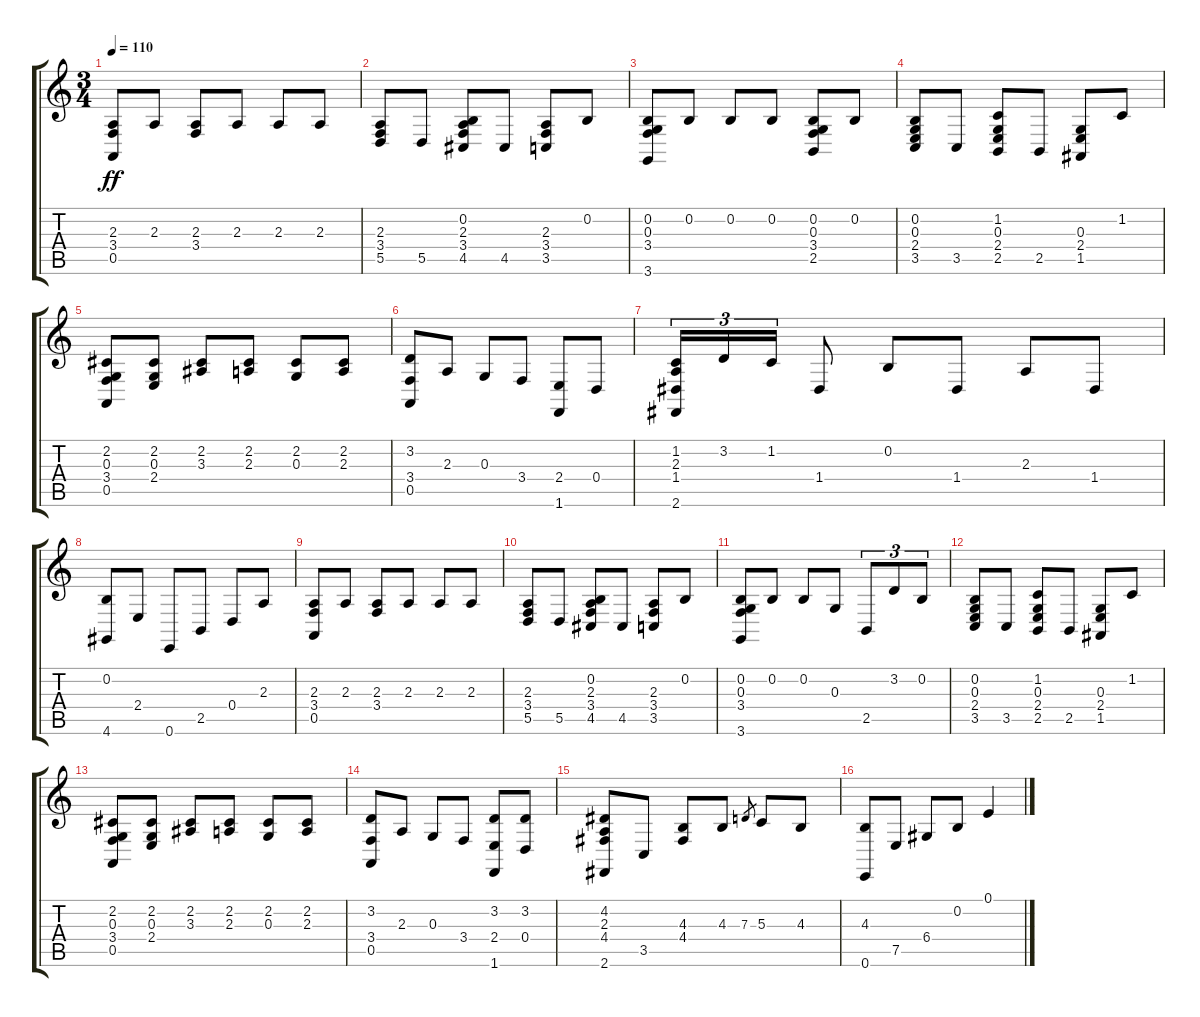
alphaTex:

\track "" {instrument stringensemble1}
\staff {score tabs}
\tuning (E4 B3 G3 D3 A2 E2) {hide}
\ts (3 4)
\tempo 110
\clef g2
\ks c
(2.3 3.4 0.5).8{dy ff} 2.3.8 (2.3 3.4).8 2.3.8 2.3.8 2.3.8 |
(2.3 3.4 5.5).8 5.5.8 (0.2 2.3 3.4 4.5).8 4.5.8 (2.3 3.4 3.5).8 0.2.8 |
(0.2 0.3 3.4 3.6).8 0.2.8 0.2.8 0.2.8 (0.2 0.3 3.4 2.5).8 0.2.8 |
(0.2 0.3 2.4 3.5).8 3.5.8 (1.2 0.3 2.4 2.5).8 2.5.8 (0.3 2.4 1.5).8 1.2.8 |
(2.2 0.3 3.4 0.5).8 (2.2 0.3 2.4).8 (2.2 3.3).8 (2.2 2.3).8 (2.2 0.3).8 (2.2 2.3).8 |
(3.2 3.4 0.5).8 2.3.8 0.3.8 3.4.8 (2.4 1.6).8 0.4.8 |
(1.2 2.3 1.4 2.6).16{tu (3 2)} 3.2.16{tu (3 2)} 1.2.16{tu (3 2)} 1.4.8 0.2.8 1.4.8 2.3.8 1.4.8 |
(0.2 4.6).8 2.4.8 0.6.8 2.5.8 0.4.8 2.3.8 |
(2.3 3.4 0.5).8 2.3.8 (2.3 3.4).8 2.3.8 2.3.8 2.3.8 |
(2.3 3.4 5.5).8 5.5.8 (0.2 2.3 3.4 4.5).8 4.5.8 (2.3 3.4 3.5).8 0.2.8 |
(0.2 0.3 3.4 3.6).8 0.2.8 0.2.8 0.3.8 2.5.8{tu (3 2)} 3.2.8{tu (3 2)} 0.2.8{tu (3 2)} |
(0.2 0.3 2.4 3.5).8 3.5.8 (1.2 0.3 2.4 2.5).8 2.5.8 (0.3 2.4 1.5).8 1.2.8 |
(2.2 0.3 3.4 0.5).8 (2.2 0.3 2.4).8 (2.2 3.3).8 (2.2 2.3).8 (2.2 0.3).8 (2.2 2.3).8 |
(3.2 3.4 0.5).8 2.3.8 0.3.8 3.4.8 (3.2 2.4 1.6).8 (3.2 0.4).8 |
(4.2 2.3 4.4 2.6).8 3.5.8 (4.3 4.4).8 4.3.8 7.3.8{gr} 5.3.8 4.3.8 |
(4.3 0.6).8 7.5.8 6.4.8 0.2.8 0.1.4
